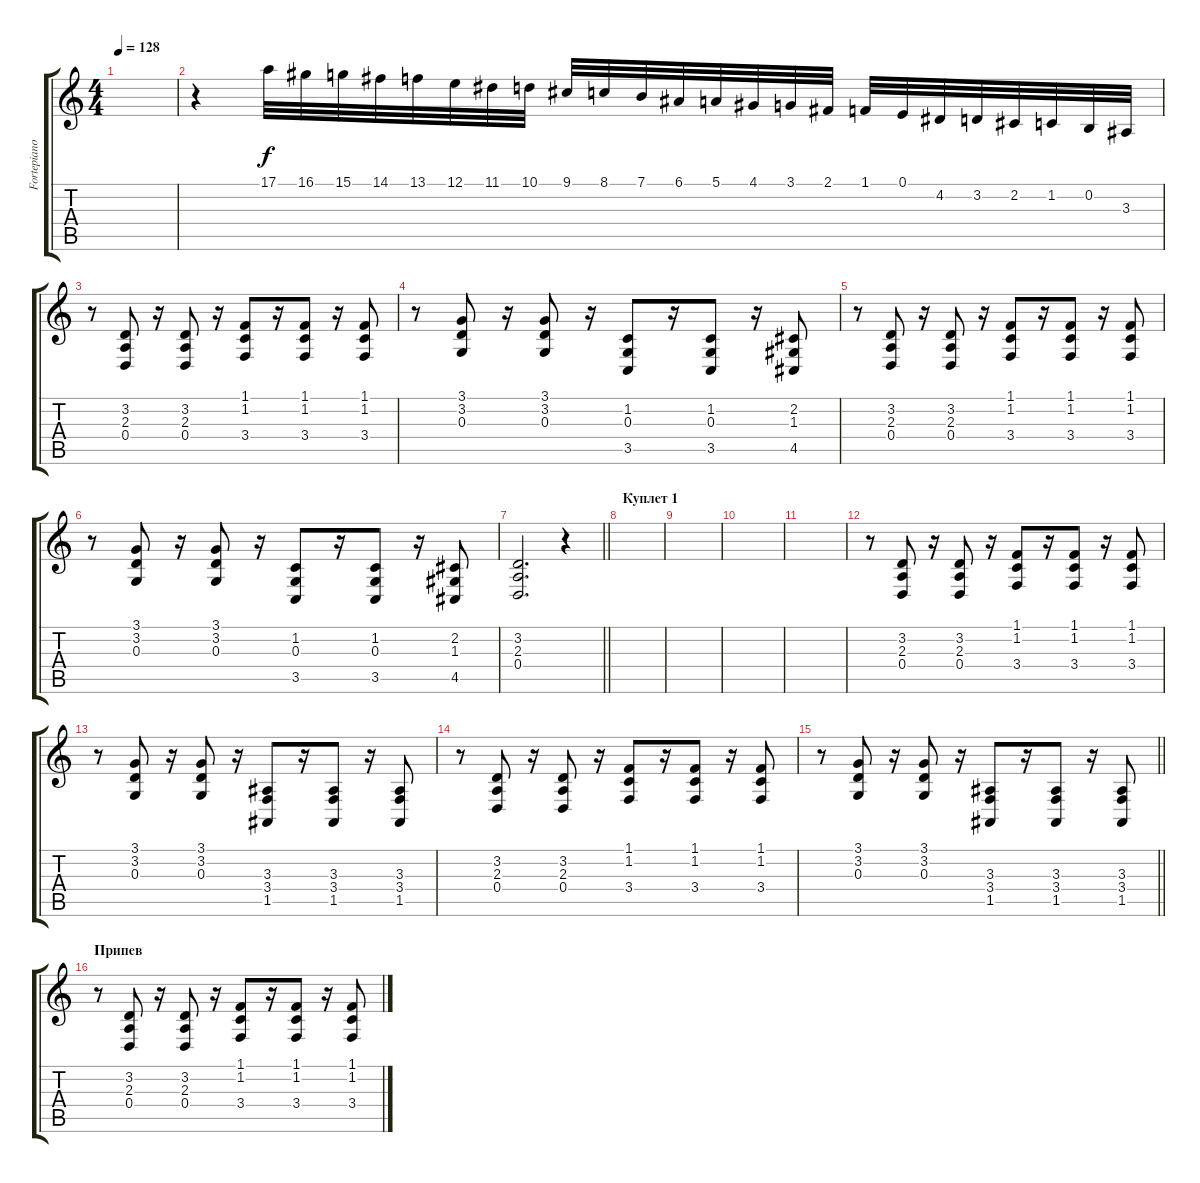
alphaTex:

\track ("Fortepiano" "Fortepiano") {instrument brightacousticpiano}
\staff {score tabs}
\tuning (E4 B3 G3 D3 A2 E2) {hide}
\ts (4 4)
\tempo 128
\clef g2
\ks c
|
r.4 17.1.32 16.1.32 15.1.32 14.1.32 13.1.32 12.1.32 11.1.32 10.1.32 9.1.32 8.1.32 7.1.32 6.1.32 5.1.32 4.1.32 3.1.32 2.1.32 1.1.32 0.1.32 4.2.32 3.2.32 2.2.32 1.2.32 0.2.32 3.3.32 |
r.8 (3.2 2.3 0.4).8 r.16 (3.2 2.3 0.4).8 r.16 (1.1 1.2 3.4).8 r.16 (1.1 1.2 3.4).8 r.16 (1.1 1.2 3.4).8 |
r.8 (3.1 3.2 0.3).8 r.16 (3.1 3.2 0.3).8 r.16 (1.2 0.3 3.5).8 r.16 (1.2 0.3 3.5).8 r.16 (2.2 1.3 4.5).8 |
r.8 (3.2 2.3 0.4).8 r.16 (3.2 2.3 0.4).8 r.16 (1.1 1.2 3.4).8 r.16 (1.1 1.2 3.4).8 r.16 (1.1 1.2 3.4).8 |
r.8 (3.1 3.2 0.3).8 r.16 (3.1 3.2 0.3).8 r.16 (1.2 0.3 3.5).8 r.16 (1.2 0.3 3.5).8 r.16 (2.2 1.3 4.5).8 |
\barLineRight lightlight
(3.2 2.3 0.4).2{d} r.4 |
\section ("" "Куплет 1")
|
|
|
|
r.8 (3.2 2.3 0.4).8 r.16 (3.2 2.3 0.4).8 r.16 (1.1 1.2 3.4).8 r.16 (1.1 1.2 3.4).8 r.16 (1.1 1.2 3.4).8 |
r.8 (3.1 3.2 0.3).8 r.16 (3.1 3.2 0.3).8 r.16 (3.3 3.4 1.5).8 r.16 (3.3 3.4 1.5).8 r.16 (3.3 3.4 1.5).8 |
r.8 (3.2 2.3 0.4).8 r.16 (3.2 2.3 0.4).8 r.16 (1.1 1.2 3.4).8 r.16 (1.1 1.2 3.4).8 r.16 (1.1 1.2 3.4).8 |
\barLineRight lightlight
r.8 (3.1 3.2 0.3).8 r.16 (3.1 3.2 0.3).8 r.16 (3.3 3.4 1.5).8 r.16 (3.3 3.4 1.5).8 r.16 (3.3 3.4 1.5).8 |
\section ("" "Припев")
r.8 (3.2 2.3 0.4).8 r.16 (3.2 2.3 0.4).8 r.16 (1.1 1.2 3.4).8 r.16 (1.1 1.2 3.4).8 r.16 (1.1 1.2 3.4).8
